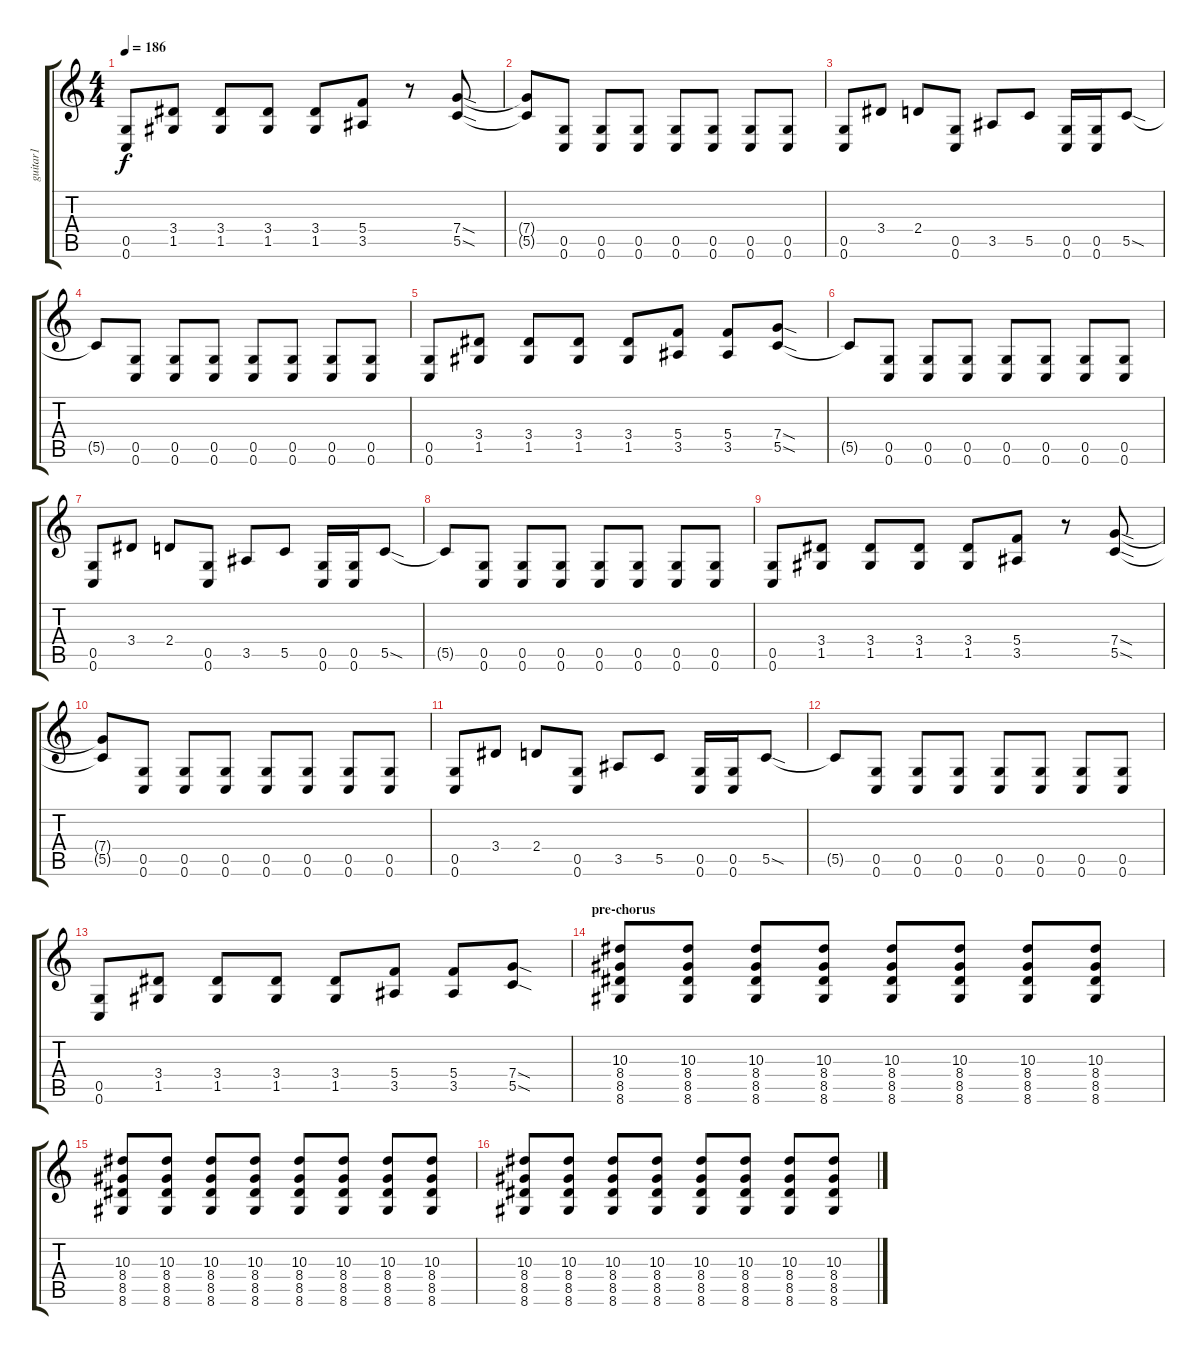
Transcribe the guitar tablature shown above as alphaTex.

\track ("guitar1" "guitar1") {instrument distortionguitar}
\staff {score tabs}
\tuning (D4 A3 F3 C3 G2 C2) {hide}
\ts (4 4)
\tempo 186
\clef g2
\ks c
(0.5 0.6).8{dy f} (3.4 1.5).8 (3.4 1.5).8 (3.4 1.5).8 (3.4 1.5).8 (5.4 3.5).8 r.8 (7.4{sod} 5.5{sod}).8 |
(7.4{t} 5.5{t}).8 (0.5 0.6).8 (0.5 0.6).8 (0.5 0.6).8 (0.5 0.6).8 (0.5 0.6).8 (0.5 0.6).8 (0.5 0.6).8 |
(0.5 0.6).8 3.4.8 2.4.8 (0.5 0.6).8 3.5.8 5.5.8 (0.5 0.6).16 (0.5 0.6).16 5.5{sod}.8 |
5.5{t}.8 (0.5 0.6).8 (0.5 0.6).8 (0.5 0.6).8 (0.5 0.6).8 (0.5 0.6).8 (0.5 0.6).8 (0.5 0.6).8 |
(0.5 0.6).8 (3.4 1.5).8 (3.4 1.5).8 (3.4 1.5).8 (3.4 1.5).8 (5.4 3.5).8 (5.4 3.5).8 (7.4{sod} 5.5{sod}).8 |
5.5{t}.8 (0.5 0.6).8 (0.5 0.6).8 (0.5 0.6).8 (0.5 0.6).8 (0.5 0.6).8 (0.5 0.6).8 (0.5 0.6).8 |
(0.5 0.6).8 3.4.8 2.4.8 (0.5 0.6).8 3.5.8 5.5.8 (0.5 0.6).16 (0.5 0.6).16 5.5{sod}.8 |
5.5{t}.8 (0.5 0.6).8 (0.5 0.6).8 (0.5 0.6).8 (0.5 0.6).8 (0.5 0.6).8 (0.5 0.6).8 (0.5 0.6).8 |
(0.5 0.6).8 (3.4 1.5).8 (3.4 1.5).8 (3.4 1.5).8 (3.4 1.5).8 (5.4 3.5).8 r.8 (7.4{sod} 5.5{sod}).8 |
(7.4{t} 5.5{t}).8 (0.5 0.6).8 (0.5 0.6).8 (0.5 0.6).8 (0.5 0.6).8 (0.5 0.6).8 (0.5 0.6).8 (0.5 0.6).8 |
(0.5 0.6).8 3.4.8 2.4.8 (0.5 0.6).8 3.5.8 5.5.8 (0.5 0.6).16 (0.5 0.6).16 5.5{sod}.8 |
5.5{t}.8 (0.5 0.6).8 (0.5 0.6).8 (0.5 0.6).8 (0.5 0.6).8 (0.5 0.6).8 (0.5 0.6).8 (0.5 0.6).8 |
(0.5 0.6).8 (3.4 1.5).8 (3.4 1.5).8 (3.4 1.5).8 (3.4 1.5).8 (5.4 3.5).8 (5.4 3.5).8 (7.4{sod} 5.5{sod}).8 |
\section ("" "pre-chorus")
(10.3 8.4 8.5 8.6).8 (10.3 8.4 8.5 8.6).8 (10.3 8.4 8.5 8.6).8 (10.3 8.4 8.5 8.6).8 (10.3 8.4 8.5 8.6).8 (10.3 8.4 8.5 8.6).8 (10.3 8.4 8.5 8.6).8 (10.3 8.4 8.5 8.6).8 |
(10.3 8.4 8.5 8.6).8 (10.3 8.4 8.5 8.6).8 (10.3 8.4 8.5 8.6).8 (10.3 8.4 8.5 8.6).8 (10.3 8.4 8.5 8.6).8 (10.3 8.4 8.5 8.6).8 (10.3 8.4 8.5 8.6).8 (10.3 8.4 8.5 8.6).8 |
(10.3 8.4 8.5 8.6).8 (10.3 8.4 8.5 8.6).8 (10.3 8.4 8.5 8.6).8 (10.3 8.4 8.5 8.6).8 (10.3 8.4 8.5 8.6).8 (10.3 8.4 8.5 8.6).8 (10.3 8.4 8.5 8.6).8 (10.3 8.4 8.5 8.6).8
